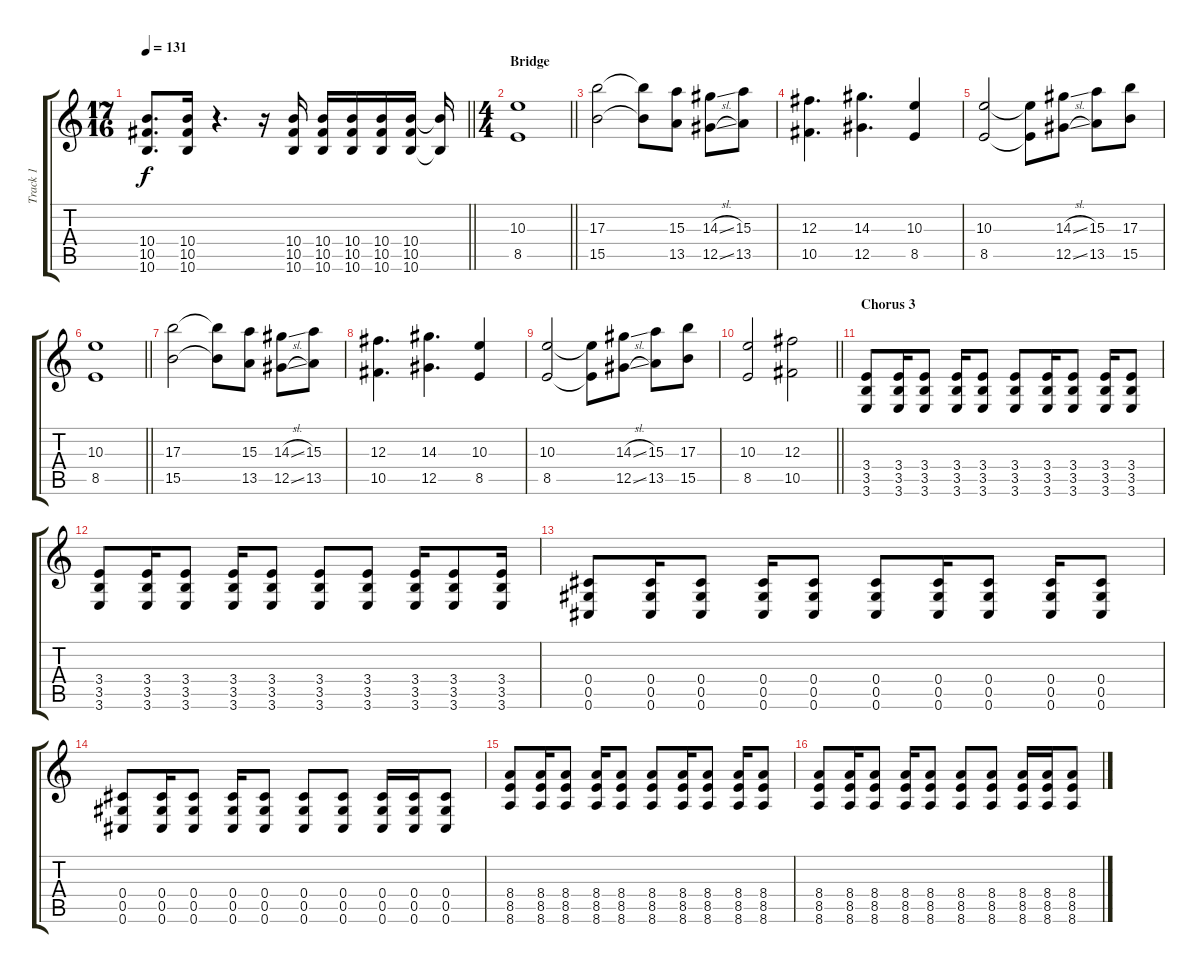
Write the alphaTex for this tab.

\track ("Track 1" "Track 1") {instrument distortionguitar}
\staff {score tabs}
\tuning (Eb4 Bb3 Gb3 Db3 Ab2 Db2) {hide}
\ts (17 16)
\tempo 131
\clef g2
\barLineRight lightlight
\ks c
(10.4 10.5 10.6).8{d dy f} (10.4 10.5 10.6).16 r.4{d} r.16 (10.4 10.5 10.6).16 (10.4 10.5 10.6).16 (10.4 10.5 10.6).16 (10.4 10.5 10.6).16 (10.4 10.5 10.6).16 (10.4{t} 10.6{t}).16 |
\ts (4 4)
\section ("" "Bridge")
\barLineRight lightlight
(10.3 8.5).1 |
(17.3 15.5).2 (17.3{t} 15.5{t}).8 (15.3 13.5).8 (14.3{sl} 12.5{sl}).8 (15.3 13.5).8 |
(12.3 10.5).4{d} (14.3 12.5).4{d} (10.3 8.5).4 |
(10.3 8.5).2 (10.3{t} 8.5{t}).8 (14.3{sl} 12.5{sl}).8 (15.3 13.5).8 (17.3 15.5).8 |
\barLineRight lightlight
(10.3 8.5).1 |
(17.3 15.5).2 (17.3{t} 15.5{t}).8 (15.3 13.5).8 (14.3{sl} 12.5{sl}).8 (15.3 13.5).8 |
(12.3 10.5).4{d} (14.3 12.5).4{d} (10.3 8.5).4 |
(10.3 8.5).2 (10.3{t} 8.5{t}).8 (14.3{sl} 12.5{sl}).8 (15.3 13.5).8 (17.3 15.5).8 |
\barLineRight lightlight
(10.3 8.5).2 (12.3 10.5).2 |
\section ("" "Chorus 3")
(3.4 3.5 3.6).8 (3.4 3.5 3.6).16 (3.4 3.5 3.6).8 (3.4 3.5 3.6).16 (3.4 3.5 3.6).8 (3.4 3.5 3.6).8 (3.4 3.5 3.6).16 (3.4 3.5 3.6).8 (3.4 3.5 3.6).16 (3.4 3.5 3.6).8 |
(3.4 3.5 3.6).8 (3.4 3.5 3.6).16 (3.4 3.5 3.6).8 (3.4 3.5 3.6).16 (3.4 3.5 3.6).8 (3.4 3.5 3.6).8 (3.4 3.5 3.6).8 (3.4 3.5 3.6).16 (3.4 3.5 3.6).8 (3.4 3.5 3.6).16 |
(0.4 0.5 0.6).8 (0.4 0.5 0.6).16 (0.4 0.5 0.6).8 (0.4 0.5 0.6).16 (0.4 0.5 0.6).8 (0.4 0.5 0.6).8 (0.4 0.5 0.6).16 (0.4 0.5 0.6).8 (0.4 0.5 0.6).16 (0.4 0.5 0.6).8 |
(0.4 0.5 0.6).8 (0.4 0.5 0.6).16 (0.4 0.5 0.6).8 (0.4 0.5 0.6).16 (0.4 0.5 0.6).8 (0.4 0.5 0.6).8 (0.4 0.5 0.6).8 (0.4 0.5 0.6).16 (0.4 0.5 0.6).16 (0.4 0.5 0.6).8 |
(8.4 8.5 8.6).8 (8.4 8.5 8.6).16 (8.4 8.5 8.6).8 (8.4 8.5 8.6).16 (8.4 8.5 8.6).8 (8.4 8.5 8.6).8 (8.4 8.5 8.6).16 (8.4 8.5 8.6).8 (8.4 8.5 8.6).16 (8.4 8.5 8.6).8 |
(8.4 8.5 8.6).8 (8.4 8.5 8.6).16 (8.4 8.5 8.6).8 (8.4 8.5 8.6).16 (8.4 8.5 8.6).8 (8.4 8.5 8.6).8 (8.4 8.5 8.6).8 (8.4 8.5 8.6).16 (8.4 8.5 8.6).16 (8.4 8.5 8.6).8
